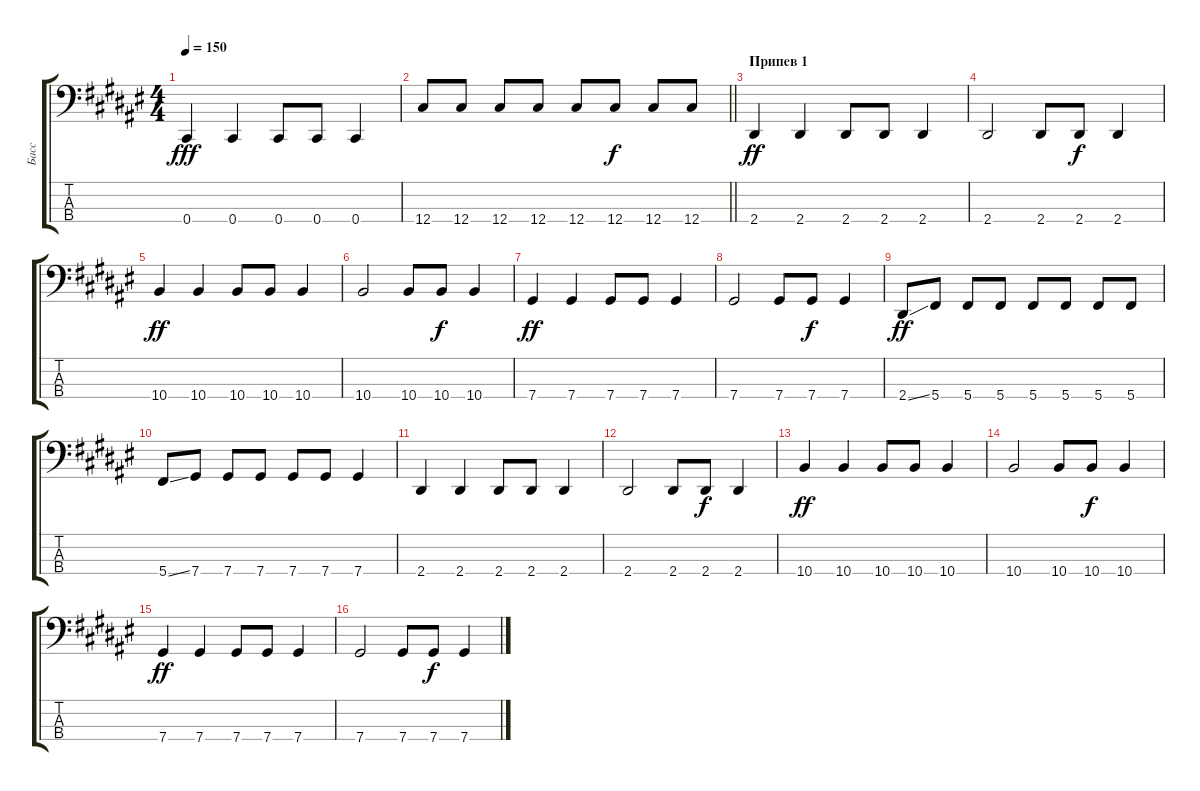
\track ("Басс" "Басс") {instrument electricbassfinger}
\staff {score tabs}
\tuning (Gb2 Db2 Ab1 Db1) {hide}
\ts (4 4)
\tempo 150
\clef f4
\ks d#minor
0.4.4{dy fff} 0.4.4 0.4.8 0.4.8 0.4.4 |
\barLineRight lightlight
12.4.8 12.4.8 12.4.8 12.4.8 12.4.8 12.4.8{dy f} 12.4.8 12.4.8 |
\section ("" "Припев 1")
2.4.4{dy ff} 2.4.4 2.4.8 2.4.8 2.4.4 |
2.4.2 2.4.8 2.4.8{dy f} 2.4.4 |
10.4.4{dy ff} 10.4.4 10.4.8 10.4.8 10.4.4 |
10.4.2 10.4.8 10.4.8{dy f} 10.4.4 |
7.4.4{dy ff} 7.4.4 7.4.8 7.4.8 7.4.4 |
7.4.2 7.4.8 7.4.8{dy f} 7.4.4 |
2.4{ss}.8{dy ff} 5.4.8 5.4.8 5.4.8 5.4.8 5.4.8 5.4.8 5.4.8 |
5.4{ss}.8 7.4.8 7.4.8 7.4.8 7.4.8 7.4.8 7.4.4 |
2.4.4 2.4.4 2.4.8 2.4.8 2.4.4 |
2.4.2 2.4.8 2.4.8{dy f} 2.4.4 |
10.4.4{dy ff} 10.4.4 10.4.8 10.4.8 10.4.4 |
10.4.2 10.4.8 10.4.8{dy f} 10.4.4 |
7.4.4{dy ff} 7.4.4 7.4.8 7.4.8 7.4.4 |
7.4.2 7.4.8 7.4.8{dy f} 7.4.4
